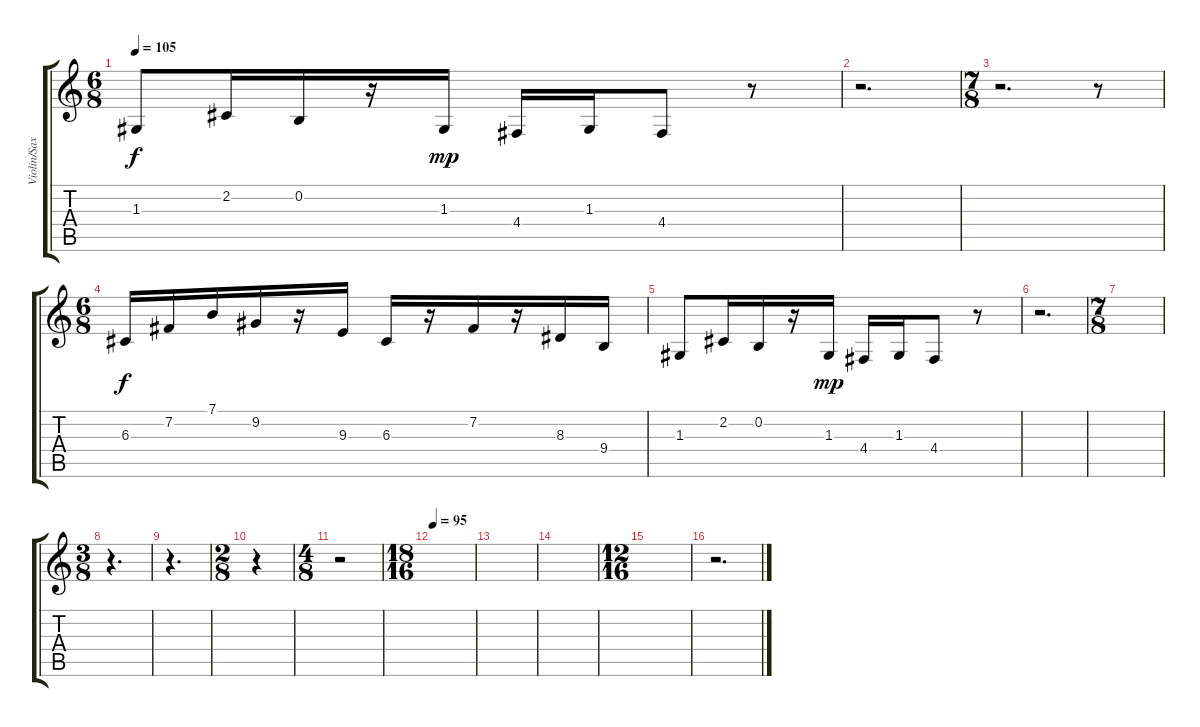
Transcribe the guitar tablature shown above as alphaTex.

\track ("Violin/Sax" "Violin/Sax") {instrument violin}
\staff {score tabs}
\tuning (E4 B3 G3 D3 A2 E2) {hide}
\ts (6 8)
\tempo 105
\clef g2
\ks c
1.3.8{dy f} 2.2.16 0.2.16 r.16 1.3.16{dy mp} 4.4.16 1.3.16 4.4.8 r.8 |
r.2{d} |
\ts (7 8)
r.2{d} r.8 |
\ts (6 8)
6.3.16{dy f} 7.2.16 7.1.16 9.2.16 r.16 9.3.16 6.3.16 r.16 7.2.16 r.16 8.3.16 9.4.16 |
1.3.8 2.2.16 0.2.16 r.16 1.3.16{dy mp} 4.4.16 1.3.16 4.4.8 r.8 |
r.2{d} |
\ts (7 8)
|
\ts (3 8)
r.4{d} |
r.4{d} |
\ts (2 8)
r.4 |
\ts (4 8)
r.2 |
\ts (18 16)
\tempo 95
|
|
|
\ts (12 16)
|
r.2{d}
